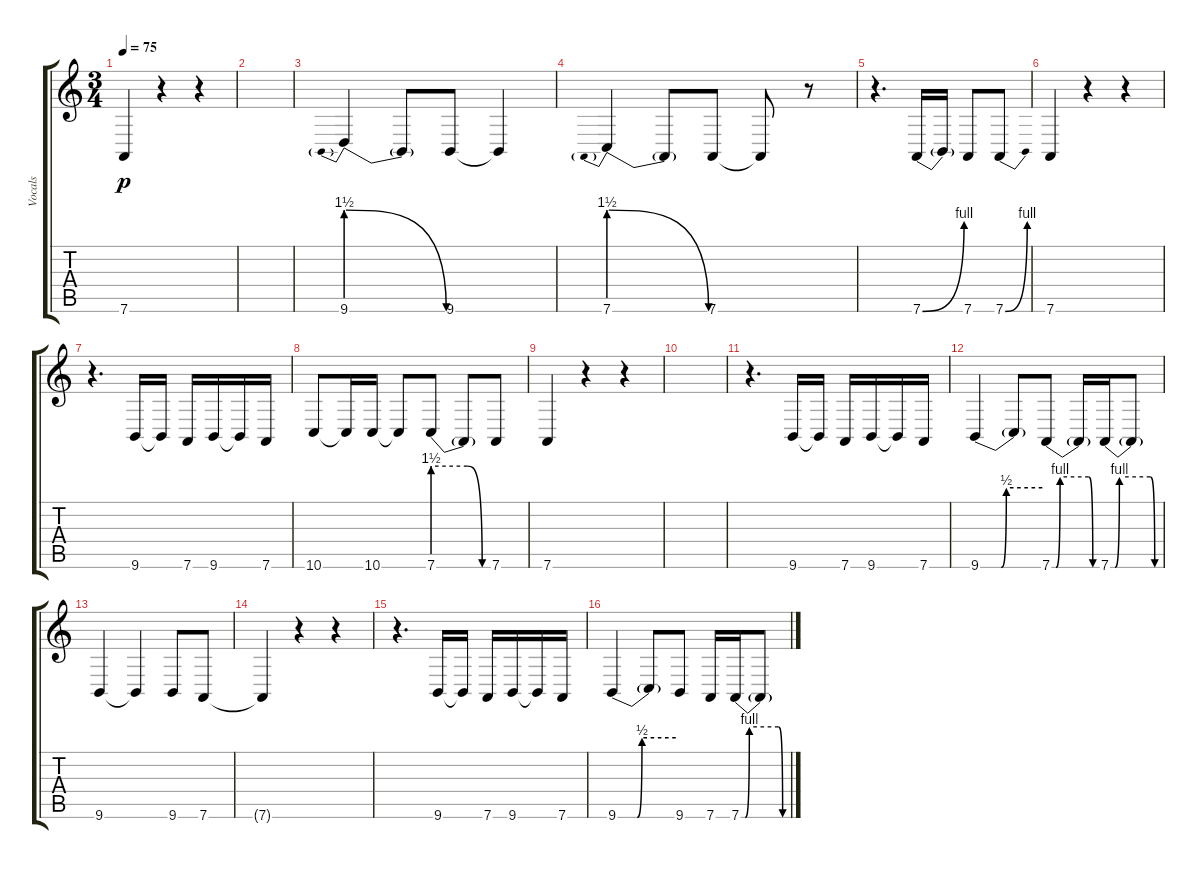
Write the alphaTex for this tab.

\track ("Vocals" "Vocals") {instrument clarinet}
\staff {score tabs}
\tuning (E4 B3 G3 D3 A2 D2) {hide}
\ts (3 4)
\tempo 75
\clef g2
\ks c
7.6.4{dy p} r.4 r.4 |
|
9.6{be (prebendrelease 0 6 60 0)}.4 9.6{t}.8 9.6.8 9.6{t}.4 |
7.6{be (prebendrelease 0 6 60 0)}.4 7.6{t}.8 7.6.8 7.6{t}.8 r.8 |
r.4{d} 7.6{be (bend 0 0 60 4)}.16 7.6{t}.16 7.6.8 7.6{be (bend 0 0 60 4)}.8 |
7.6.4 r.4 r.4 |
r.4{d} 9.6.16 9.6{t}.16 7.6.16 9.6.16 9.6{t}.16 7.6.16 |
10.6.8 10.6{t}.16 10.6.16 10.6{t}.8 7.6{be (custom 0 6 35 6 50 0 60 0)}.8 7.6{t}.8 7.6.8 |
7.6.4 r.4 r.4 |
|
r.4{d} 9.6.16 9.6{t}.16 7.6.16 9.6.16 9.6{t}.16 7.6.16 |
9.6{be (custom 0 0 20 0 25 2 60 2)}.4 9.6{t}.8 7.6{be (custom 0 0 5 0 10 4 45 4 50 0 60 0)}.8 7.6{t}.16 7.6{be (custom 0 0 5 0 10 4 45 4 50 0 60 0)}.16 7.6{t}.8 |
9.6.4 9.6{t}.4 9.6.8 7.6.8 |
7.6{t}.4 r.4 r.4 |
r.4{d} 9.6.16 9.6{t}.16 7.6.16 9.6.16 9.6{t}.16 7.6.16 |
9.6{be (custom 0 0 20 0 25 2 60 2)}.4 9.6{t}.8 9.6.8 7.6.16 7.6{be (custom 0 0 5 0 10 4 45 4 50 0 60 0)}.16 7.6{t}.8
